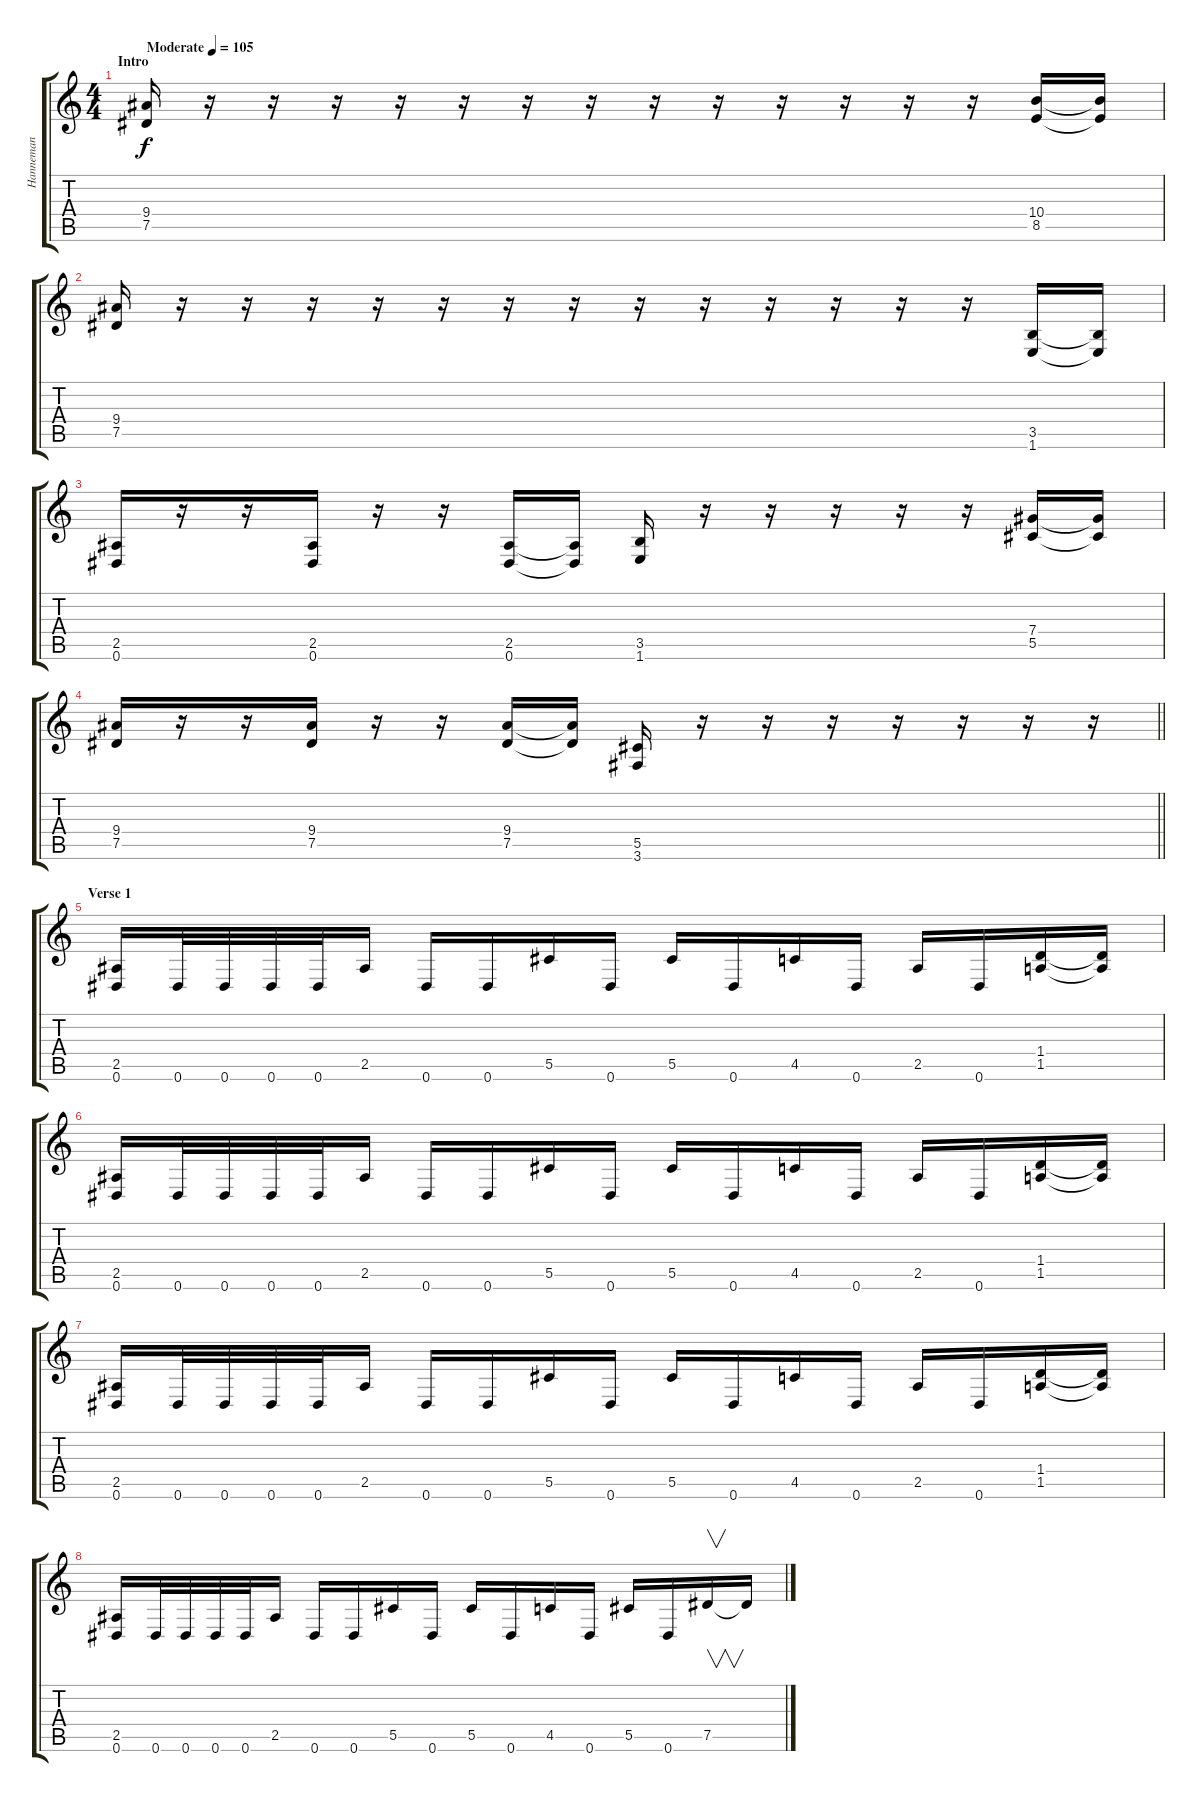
\track ("Hanneman" "Hanneman") {instrument distortionguitar}
\staff {score tabs}
\tuning (Eb4 Bb3 Gb3 Db3 Ab2 Eb2) {hide}
\ts (4 4)
\section ("" "Intro")
\tempo (105 "Moderate")
\clef g2
\ks c
(9.4 7.5).16{dy f instrument distortionguitar} r.16 r.16 r.16 r.16 r.16 r.16 r.16 r.16 r.16 r.16 r.16 r.16 r.16 (10.4 8.5).16 (10.4{t} 8.5{t}).16 |
(9.4 7.5).16 r.16 r.16 r.16 r.16 r.16 r.16 r.16 r.16 r.16 r.16 r.16 r.16 r.16 (3.5 1.6).16 (3.5{t} 1.6{t}).16 |
(2.5 0.6).16 r.16 r.16 (2.5 0.6).16 r.16 r.16 (2.5 0.6).16 (2.5{t} 0.6{t}).16 (3.5 1.6).16 r.16 r.16 r.16 r.16 r.16 (7.4 5.5).16 (7.4{t} 5.5{t}).16 |
\barLineRight lightlight
(9.4 7.5).16 r.16 r.16 (9.4 7.5).16 r.16 r.16 (9.4 7.5).16 (9.4{t} 7.5{t}).16 (5.5 3.6).16 r.16 r.16 r.16 r.16 r.16 r.16 r.16 |
\section ("" "Verse 1")
(2.5 0.6).16 0.6.32 0.6.32 0.6.32 0.6.32 2.5.16 0.6.16 0.6.16 5.5.16 0.6.16 5.5.16 0.6.16 4.5.16 0.6.16 2.5.16 0.6.16 (1.4 1.5).16 (1.4{t} 1.5{t}).16 |
(2.5 0.6).16 0.6.32 0.6.32 0.6.32 0.6.32 2.5.16 0.6.16 0.6.16 5.5.16 0.6.16 5.5.16 0.6.16 4.5.16 0.6.16 2.5.16 0.6.16 (1.4 1.5).16 (1.4{t} 1.5{t}).16 |
(2.5 0.6).16 0.6.32 0.6.32 0.6.32 0.6.32 2.5.16 0.6.16 0.6.16 5.5.16 0.6.16 5.5.16 0.6.16 4.5.16 0.6.16 2.5.16 0.6.16 (1.4 1.5).16 (1.4{t} 1.5{t}).16 |
(2.5 0.6).16 0.6.32 0.6.32 0.6.32 0.6.32 2.5.16 0.6.16 0.6.16 5.5.16 0.6.16 5.5.16 0.6.16 4.5.16 0.6.16 5.5.16 0.6.16 7.5.16{v} 7.5{t}.16
